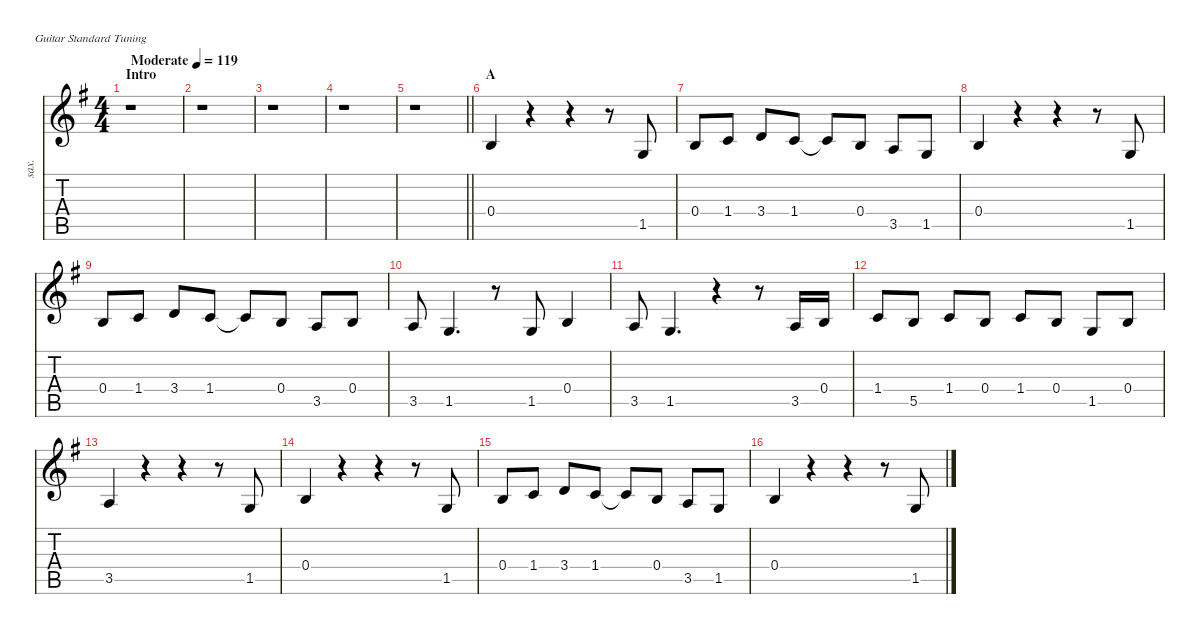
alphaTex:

\defaultSystemsLayout 4
\hideDynamics
\bracketExtendMode nobrackets
\otherSystemsTrackNameOrientation horizontal
\track ("Vocals" "sax.") {instrument altosax}
\staff {score tabs}
\tuning (E4 B3 G3 D3 A2 E2)
\displaytranspose 9
\ts (4 4)
\beaming (8 2 2 2 2)
\section ("" "Intro")
\tempo (119 "Moderate")
\clef g2
\ks g
r.1{dy f instrument altosax} |
r.1 |
r.1 |
r.1 |
\barLineRight lightlight
r.1 |
\section ("" "A")
0.4{acc forcenatural}.4 r.4 r.4 r.8 1.5{acc forcenatural}.8 |
0.4{acc forcenatural}.8 1.4{acc forcenatural}.8 3.4{acc forcenatural}.8 1.4{acc forcenatural}.8 1.4{t acc forcenatural}.8 0.4{acc forcenatural}.8 3.5{acc forcenatural}.8 1.5{acc forcenatural}.8 |
0.4{acc forcenatural}.4 r.4 r.4 r.8 1.5{acc forcenatural}.8 |
0.4{acc forcenatural}.8 1.4{acc forcenatural}.8 3.4{acc forcenatural}.8 1.4{acc forcenatural}.8 1.4{t acc forcenatural}.8 0.4{acc forcenatural}.8 3.5{acc forcenatural}.8 0.4{acc forcenatural}.8 |
3.5{acc forcenatural}.8 1.5{acc forcenatural}.4{d} r.8 1.5{acc forcenatural}.8 0.4{acc forcenatural}.4 |
3.5{acc forcenatural}.8 1.5{acc forcenatural}.4{d} r.4 r.8 3.5{acc forcenatural}.16 0.4{acc forcenatural}.16 |
1.4{acc forcenatural}.8 5.5{acc forcenatural}.8 1.4{acc forcenatural}.8 0.4{acc forcenatural}.8 1.4{acc forcenatural}.8 0.4{acc forcenatural}.8 1.5{acc forcenatural}.8 0.4{acc forcenatural}.8 |
3.5{acc forcenatural}.4 r.4 r.4 r.8 1.5{acc forcenatural}.8 |
0.4{acc forcenatural}.4 r.4 r.4 r.8 1.5{acc forcenatural}.8 |
0.4{acc forcenatural}.8 1.4{acc forcenatural}.8 3.4{acc forcenatural}.8 1.4{acc forcenatural}.8 1.4{t acc forcenatural}.8 0.4{acc forcenatural}.8 3.5{acc forcenatural}.8 1.5{acc forcenatural}.8 |
0.4{acc forcenatural}.4 r.4 r.4 r.8 1.5{acc forcenatural}.8
